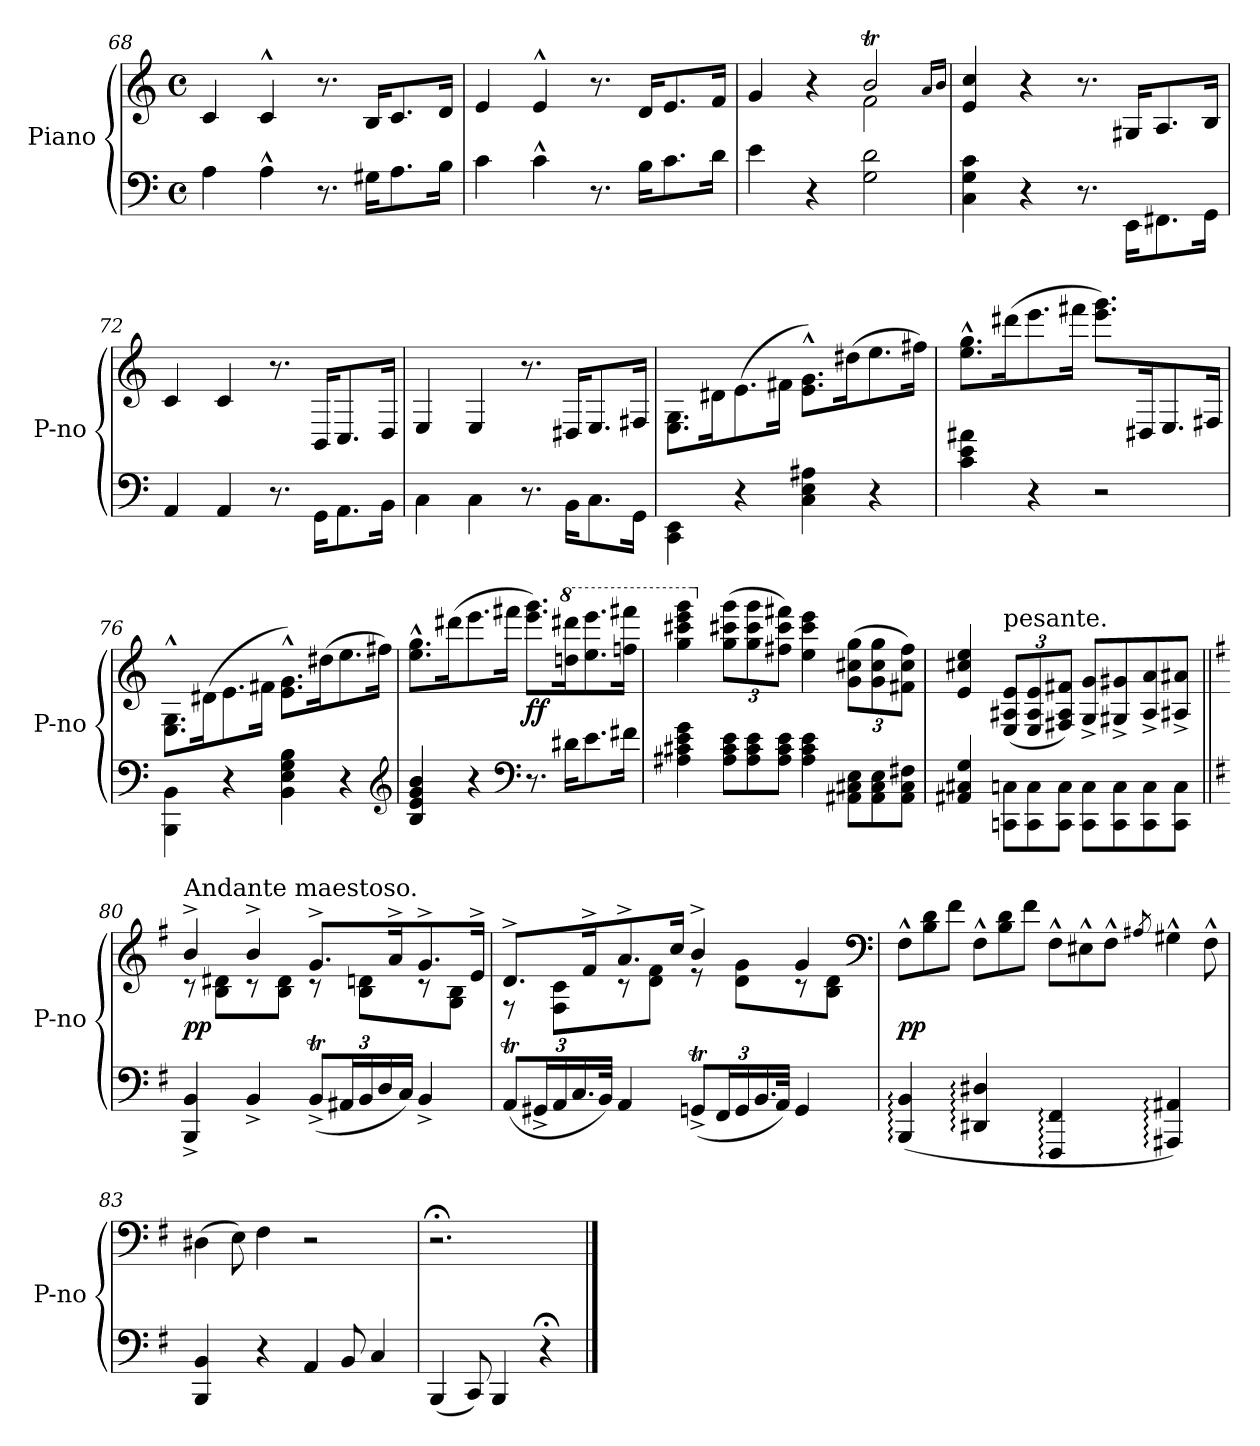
**kern	**kern	**dynam
*part2	*part1	*part1
*staff2	*staff1	*staff1
*I"Piano	*I"Piano	*
*I'P-no	*I'P-no	*
*clefF4	*clefG2	*
*k[]	*k[]	*
*C:	*C:	*
*M4/4	*M4/4	*
*met(c)	*met(c)	*
=68	=68	=68
4A\	4c/	.
4A^^\	4c^^/	.
8.r	8.r	.
16G#X\KL	16B/KL	.
8.A\	8.c/	.
16B\Jk	16d/Jk	.
=69	=69	=69
4c\	4e/	.
4c^^\	4e^^/	.
8.r	8.r	.
16B\KL	16d/KL	.
8.c\	8.e/	.
16d\Jk	16f/Jk	.
=70	=70	=70
*	*^	*
4e\	4g/	2ryy	.
4r	4r	.	.
2G\ 2d\	2bt/	2f\	.
*	*v	*v	*
.	16qqa/LL	.
.	16qqb/JJ	.
=71	=71	=71
4C\ 4G\ 4c\	4e/ 4cc/	.
4r	4r	.
8.r	8.r	.
16EE\KL	16G#X/KL	.
8.FF#X\	8.A/	.
16GG\Jk	16B/Jk	.
=72	=72	=72
4AA/	4c/	.
4AA/	4c/	.
8.r	8.r	.
16GG\KL	16BB/KL	.
8.AA\	8.C/	.
16BB\Jk	16D/Jk	.
=73	=73	=73
4C\	4E/	.
4C\	4E/	.
8.r	8.r	.
16BB\KL	16D#X/KL	.
8.C\	8.E/	.
16GG\Jk	16F#X/Jk	.
=74	=74	=74
4CC\ 4EE\	8.E/ 8.G/L	.
.	16d#X\K	.
4r	(8.e\	.
.	16f#X\Jk	.
4C\ 4E\ 4A#X\	8.e^^\ 8.g^^\L)	.
.	(16dd#X\K	.
4r	8.ee\	.
.	16ff#X\Jk)	.
=75	=75	=75
4c\ 4e\ 4a#X\	8.ee^^\ 8.gg^^\L	.
.	(16ddd#X\K	.
4r	8.eee\	.
.	16fff#X\Jk	.
2r	8.eee\ 8.ggg\L)	.
.	16D#X/K	.
.	8.E/	.
.	16F#X/Jk	.
=76	=76	=76
4BBB\ 4BB\	8.E^^/ 8.G^^/L	.
.	(16d#X\K	.
4r	8.e\	.
.	16f#X\Jk	.
4BB\ 4E\ 4G\ 4B\	8.e^^\ 8.g^^\L)	.
.	(16dd#X\K	.
4r	8.ee\	.
.	16ff#X\Jk)	.
*clefG2	*	*
=77	=77	=77
4B/ 4e/ 4g/ 4b/	8.ee^^\ 8.gg^^\L	.
.	(16ddd#X\K	.
4r	8.eee\	.
.	16fff#X\Jk	.
*clefF4	*	*
8.r	8.eee\ 8.ggg\L)	ff
*	*8va	*
16d#X\KL	16dddn\ 16dddd#X\K	.
8.e\	8.eee\ 8.eeee\	.
16f#X\Jk	16fffn\ 16ffff#X\Jk	.
=78	=78	=78
4A#X\ 4c#X\ 4e\ 4g\	4ggg\ 4cccc#X\ 4eeee\ 4gggg\	.
*Xtuplet	*	*
*	*X8va	*
12A#\ 12c#\ 12e\L	(12gg\ 12ccc#X\ 12ggg\L	.
12A#\ 12c#\ 12e\	12gg\ 12ccc#\ 12ggg\	.
12A#\ 12c#\ 12e\J	12ff#X\ 12ccc#\ 12fff#X\J)	.
4A#\ 4c#\ 4e\	4ee\ 4ccc#\ 4eee\	.
12AA#X\ 12C#X\ 12E\L	(12g\ 12cc#X\ 12gg\L	.
12AA#\ 12C#\ 12E\	12g\ 12cc#\ 12gg\	.
12AA#\ 12C#\ 12F#X\J	12f#X\ 12cc#\ 12ff#\J)	.
=79	=79	=79
4AA#X/ 4C#X/ 4G/	4e/ 4cc#X/ 4ee/	.
!	!LO:TX:a:t=pesante.	!
12CCn\ 12Cn\L	(>12E/ 12A#X/ 12e/L	.
12CC\ 12C\	12E/ 12A#/ 12e/	.
12CC\ 12C\J	12F#X/ 12A#/ 12f#X/J)	.
8CC\ 8C\L	8G^>/ 8g^>/L	.
8CC\ 8C\	8G#X^>/ 8g#X^>/	.
8CC\ 8C\	8A#^>/ 8a^>/	.
8CC\ 8C\J	8A#X^>/ 8a#X^>/J	.
=80||	=80||	=80||
*k[f#]	*k[f#]	*
*	*^	*
!	!LO:TX:a:t=Andante maestoso.	!	!
4BBB^/ 4BB^/	4b^/	8r	pp
.	.	8B\ 8d#X\L	.
4BB^/	4b^/	8r	.
.	.	8B\ 8d#\J	.
*tuplet	*	*	*
(12BBt^/L	8.g^/L	8r	.
24AA#X/L	.	.	.
24BB/	.	8B\ 8dn\L	.
24D/	.	.	.
.	16a^/K	.	.
24C/JJ)	.	.	.
4BB^/	8.g^/	8r	.
.	.	8G\ 8B\J	.
.	16e^/Jk	.	.
=81	=81	=81	=81
(12AAT/L	8.d^/L	8r	.
24GG#X^/L	.	.	.
24AA/	.	8F#\ 8c\L	.
24.C/	.	.	.
.	16f#^/K	.	.
48BB/JJk)	.	.	.
4AA/	8.a^/	8r	.
.	.	8d\ 8f#\J	.
.	16cc/Jk	.	.
(12GGnT^/L	4b^/	8r	.
24FF#/L	.	.	.
24GG/	.	8d\ 8g\L	.
24.BB/	.	.	.
48AA/JJk)	.	.	.
4GG/	4g/	8r	.
.	.	8B\ 8d\J	.
*	*v	*v	*
*	*clefF4	*
=82	=82	=82
*	*Xtuplet	*
*	*^	*
!	!LO:TX:b:t=rallentando e pesante.	!	!
*	*v	*v	*
(4BBB:/ 4BB:/	12F#^^\L	pp
.	12B\ 12d\	.
.	12f#\J	.
4DD#X:/ 4D#X:/	12F#^^\L	.
.	12B\ 12d\	.
.	12f#\J	.
4FFF#:/ 4FF#:/	12F#^^\L	.
.	12E#X^^\	.
.	12F#^^\J	.
.	8qA#X/	.
4AAA#X:/ 4AA#X:/)	6G#X^^\	.
.	12F#^^\	.
=83	=83	=83
4BBB/ 4BB/	(6D#X\	.
.	12E\)	.
4r	4F#\	.
*Xtuplet	*	*
6AA/	2r	.
12BB/	.	.
4C/	.	.
=84	=84	=84
(6BBB/	2.r;<	.
12CC/)	.	.
4BBB/	.	.
4r;<	.	.
==	==	==
*-	*-	*-
